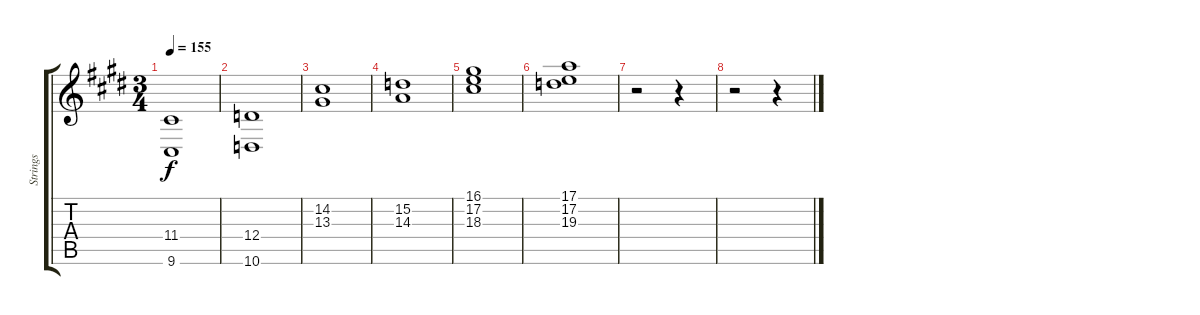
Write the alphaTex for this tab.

\track ("Strings" "Strings") {instrument stringensemble1}
\staff {score tabs}
\tuning (E4 B3 G3 D3 A2 E2) {hide}
\ts (3 4)
\tempo 155
\clef g2
\ks e
(11.4 9.6).1{dy f} |
(12.4 10.6).1 |
(14.2 13.3).1 |
(15.2 14.3).1 |
(16.1 17.2 18.3).1 |
(17.1 17.2 19.3).1 |
r.2 r.4 |
r.2 r.4
